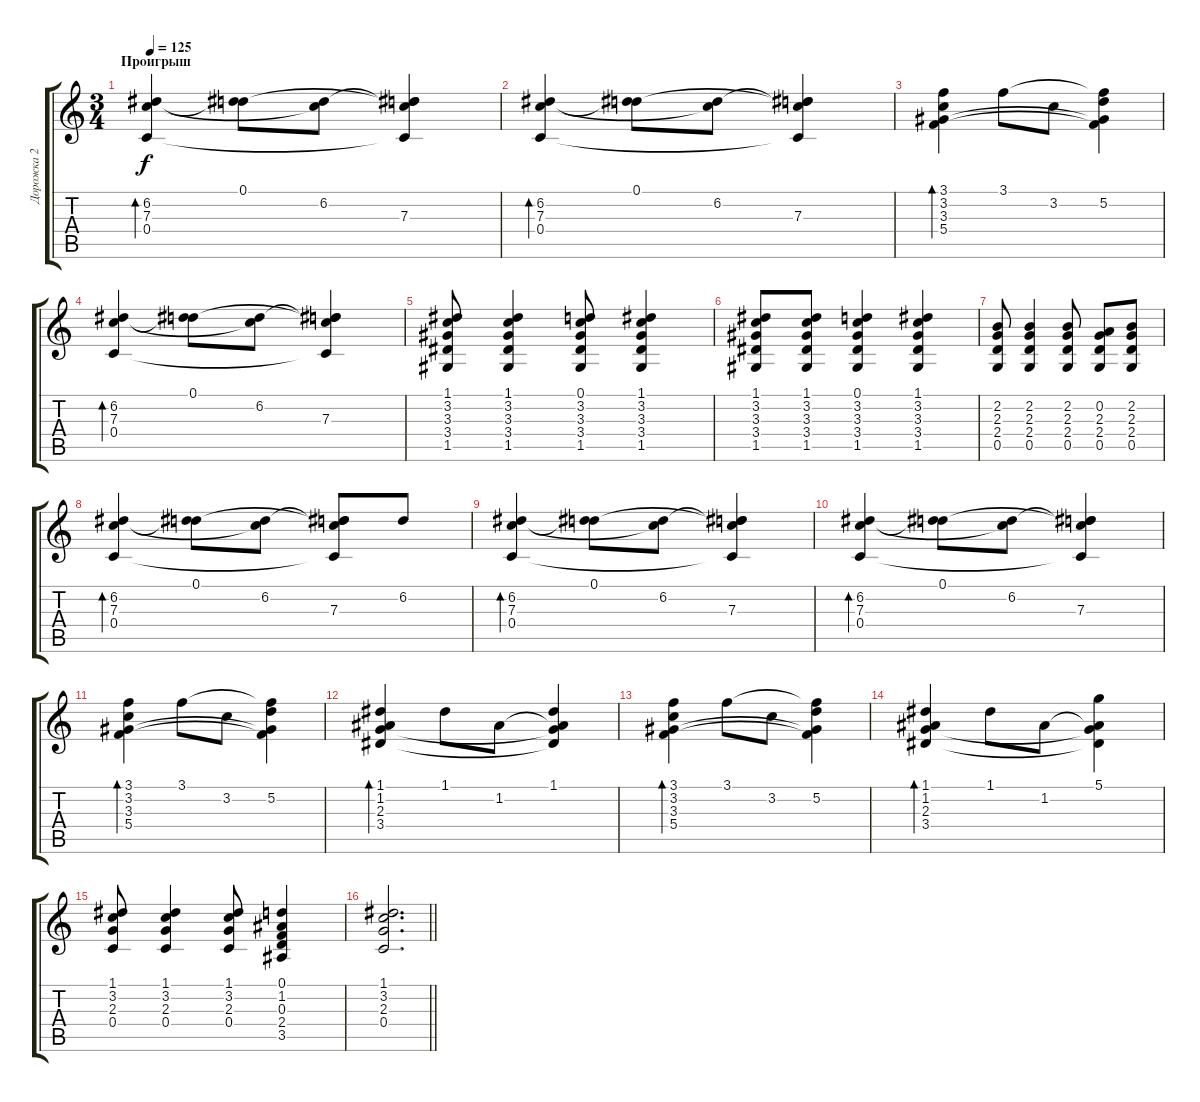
\track ("Дорожка 2" "Дорожка 2") {instrument acousticguitarsteel}
\staff {score tabs}
\tuning (D4 A3 F3 C3 G2 D2) {hide}
\ts (3 4)
\section ("" "Проигрыш")
\tempo 125
\clef g2
\ks c
(6.2 7.3 0.4).4{bd 120 dy f} (0.1 6.2{t}).8 (6.2 7.3{t}).8 (0.1{t} 6.2{t} 7.3 0.4{t}).4 |
(6.2 7.3 0.4).4{bd 120} (0.1 6.2{t}).8 (6.2 7.3{t}).8 (0.1{t} 6.2{t} 7.3 0.4{t}).4 |
(3.1 3.2 3.3 5.4).4{bd 240} 3.1.8 3.2.8 (3.1{t} 5.2 3.3{t} 5.4{t}).4 |
(6.2 7.3 0.4).4{bd 120} (0.1 6.2{t}).8 (6.2 7.3{t}).8 (0.1{t} 6.2{t} 7.3 0.4{t}).4 |
(1.1 3.2 3.3 3.4 1.5).8 (1.1 3.2 3.3 3.4 1.5).4 (0.1 3.2 3.3 3.4 1.5).8 (1.1 3.2 3.3 3.4 1.5).4 |
(1.1 3.2 3.3 3.4 1.5).8 (1.1 3.2 3.3 3.4 1.5).8 (0.1 3.2 3.3 3.4 1.5).4 (1.1 3.2 3.3 3.4 1.5).4 |
(2.2 2.3 2.4 0.5).8 (2.2 2.3 2.4 0.5).4 (2.2 2.3 2.4 0.5).8 (0.2 2.3 2.4 0.5).8 (2.2 2.3 2.4 0.5).8 |
(6.2 7.3 0.4).4{bd 120} (0.1 6.2{t}).8 (6.2 7.3{t}).8 (0.1{t} 6.2{t} 7.3 0.4{t}).8 6.2.8 |
(6.2 7.3 0.4).4{bd 120} (0.1 6.2{t}).8 (6.2 7.3{t}).8 (0.1{t} 6.2{t} 7.3 0.4{t}).4 |
(6.2 7.3 0.4).4{bd 120} (0.1 6.2{t}).8 (6.2 7.3{t}).8 (0.1{t} 6.2{t} 7.3 0.4{t}).4 |
(3.1 3.2 3.3 5.4).4{bd 240} 3.1.8 3.2.8 (3.1{t} 5.2 3.3{t} 5.4{t}).4 |
(1.1 1.2 2.3 3.4).4{bd 240} 1.1.8 1.2.8 (1.1 1.2{t} 2.3{t} 3.4{t}).4 |
(3.1 3.2 3.3 5.4).4{bd 240} 3.1.8 3.2.8 (3.1{t} 5.2 3.3{t} 5.4{t}).4 |
(1.1 1.2 2.3 3.4).4{bd 240} 1.1.8 1.2.8 (5.1 1.2{t} 2.3{t} 3.4{t}).4 |
(1.1 3.2 2.3 0.4).8 (1.1 3.2 2.3 0.4).4 (1.1 3.2 2.3 0.4).8 (0.1 1.2 0.3 2.4 3.5).4 |
\barLineRight lightlight
(1.1 3.2 2.3 0.4).2{d}
